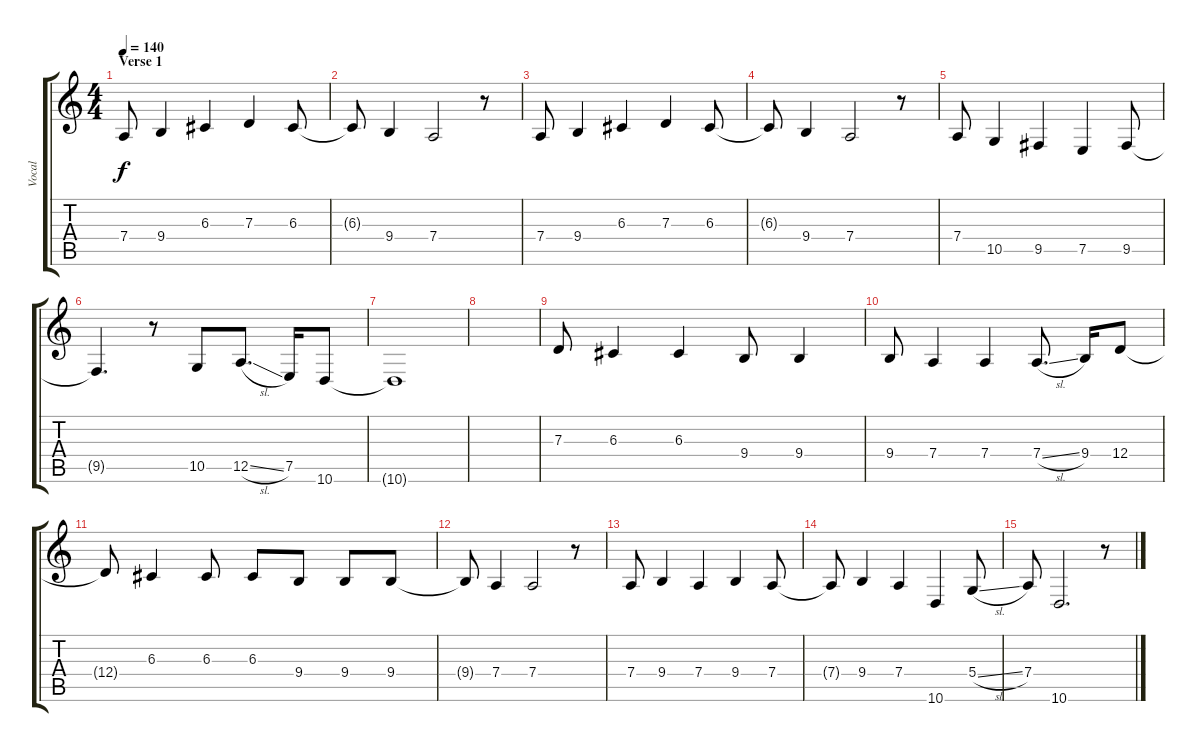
\track ("Vocal" "Vocal") {instrument altosax}
\staff {score tabs}
\tuning (E4 B3 G3 D3 A2 E2) {hide}
\ts (4 4)
\section ("" "Verse 1")
\tempo 140
\clef g2
\ks c
7.4.8{dy f} 9.4.4 6.3.4 7.3.4 6.3.8 |
6.3{t}.8 9.4.4 7.4.2 r.8 |
7.4.8 9.4.4 6.3.4 7.3.4 6.3.8 |
6.3{t}.8 9.4.4 7.4.2 r.8 |
7.4.8 10.5.4 9.5.4 7.5.4 9.5.8 |
9.5{t}.4{d} r.8 10.5.8 12.5{sl}.8{d} 7.5.16 10.6.8 |
10.6{t}.1 |
|
7.3.8 6.3.4 6.3.4 9.4.8 9.4.4 |
9.4.8 7.4.4 7.4.4 7.4{sl}.8{d} 9.4.16 12.4.8 |
12.4{t}.8 6.3.4 6.3.8 6.3.8 9.4.8 9.4.8 9.4.8 |
9.4{t}.8 7.4.4 7.4.2 r.8 |
7.4.8 9.4.4 7.4.4 9.4.4 7.4.8 |
7.4{t}.8 9.4.4 7.4.4 10.6.4 5.4{sl}.8 |
7.4.8 10.6.2{d} r.8
